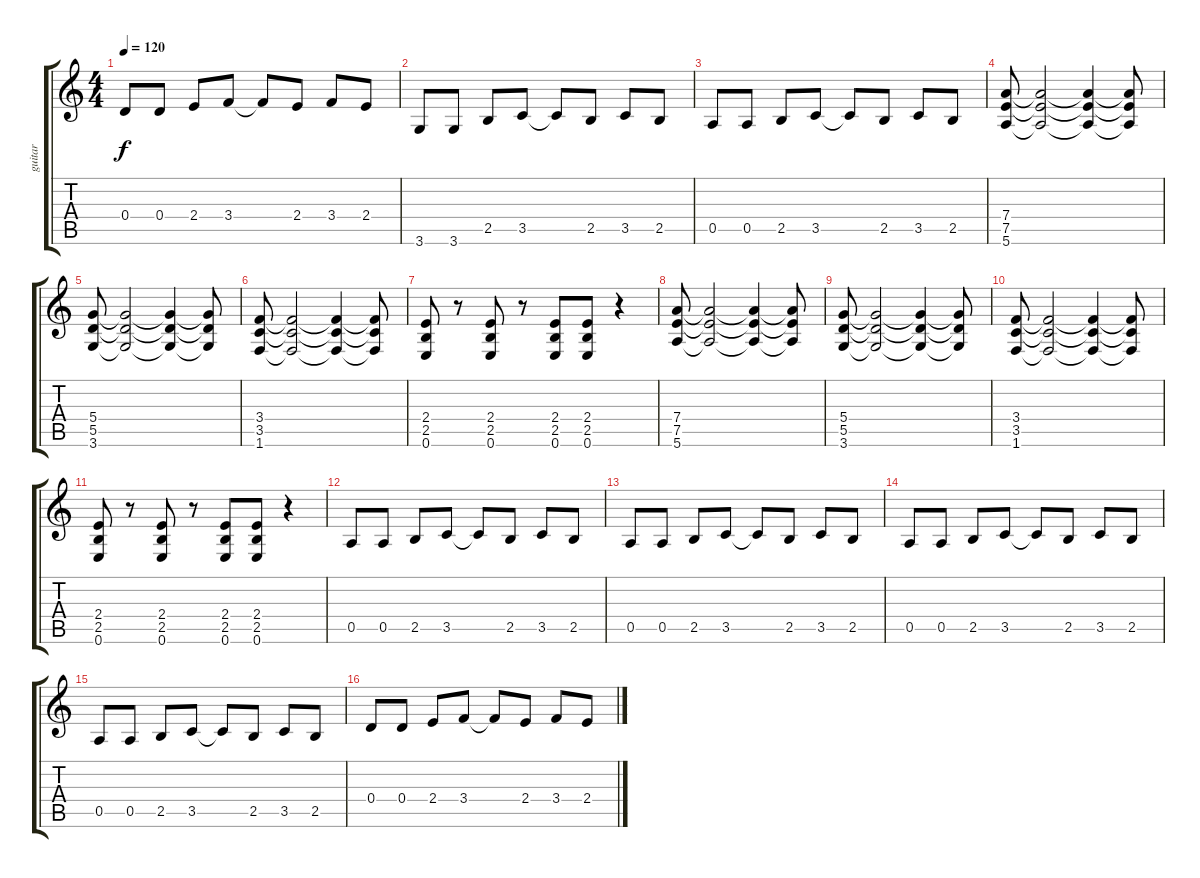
\track ("guitar" "guitar") {instrument distortionguitar}
\staff {score tabs}
\tuning (E4 B3 G3 D3 A2 E2) {hide}
\ts (4 4)
\tempo 120
\clef g2
\ks c
0.4.8{dy f} 0.4.8 2.4.8 3.4.8 3.4{t}.8 2.4.8 3.4.8 2.4.8 |
3.6.8 3.6.8 2.5.8 3.5.8 3.5{t}.8 2.5.8 3.5.8 2.5.8 |
0.5.8 0.5.8 2.5.8 3.5.8 3.5{t}.8 2.5.8 3.5.8 2.5.8 |
(7.4 7.5 5.6).8 (7.4{t} 7.5{t} 5.6{t}).2 (7.4{t} 7.5{t} 5.6{t}).4 (7.4{t} 7.5{t} 5.6{t}).8 |
(5.4 5.5 3.6).8 (5.4{t} 5.5{t} 3.6{t}).2 (5.4{t} 5.5{t} 3.6{t}).4 (5.4{t} 5.5{t} 3.6{t}).8 |
(3.4 3.5 1.6).8 (3.4{t} 3.5{t} 1.6{t}).2 (3.4{t} 3.5{t} 1.6{t}).4 (3.4{t} 3.5{t} 1.6{t}).8 |
(2.4 2.5 0.6).8 r.8 (2.4 2.5 0.6).8 r.8 (2.4 2.5 0.6).8 (2.4 2.5 0.6).8 r.4 |
(7.4 7.5 5.6).8 (7.4{t} 7.5{t} 5.6{t}).2 (7.4{t} 7.5{t} 5.6{t}).4 (7.4{t} 7.5{t} 5.6{t}).8 |
(5.4 5.5 3.6).8 (5.4{t} 5.5{t} 3.6{t}).2 (5.4{t} 5.5{t} 3.6{t}).4 (5.4{t} 5.5{t} 3.6{t}).8 |
(3.4 3.5 1.6).8 (3.4{t} 3.5{t} 1.6{t}).2 (3.4{t} 3.5{t} 1.6{t}).4 (3.4{t} 3.5{t} 1.6{t}).8 |
(2.4 2.5 0.6).8 r.8 (2.4 2.5 0.6).8 r.8 (2.4 2.5 0.6).8 (2.4 2.5 0.6).8 r.4 |
0.5.8 0.5.8 2.5.8 3.5.8 3.5{t}.8 2.5.8 3.5.8 2.5.8 |
0.5.8 0.5.8 2.5.8 3.5.8 3.5{t}.8 2.5.8 3.5.8 2.5.8 |
0.5.8 0.5.8 2.5.8 3.5.8 3.5{t}.8 2.5.8 3.5.8 2.5.8 |
0.5.8 0.5.8 2.5.8 3.5.8 3.5{t}.8 2.5.8 3.5.8 2.5.8 |
0.4.8 0.4.8 2.4.8 3.4.8 3.4{t}.8 2.4.8 3.4.8 2.4.8
